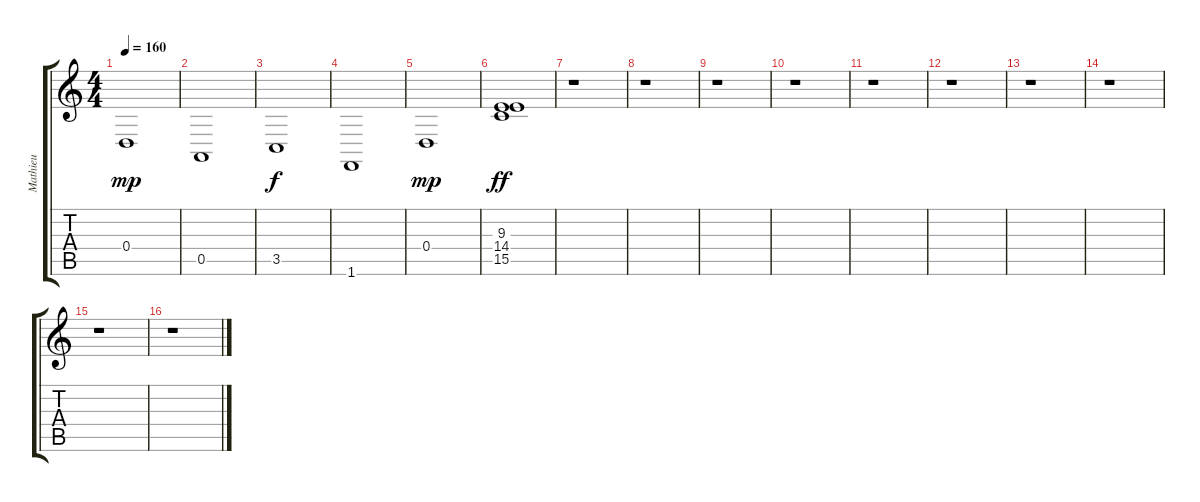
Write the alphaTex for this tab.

\track ("Mathieu" "Mathieu") {instrument synthstrings2}
\staff {score tabs}
\tuning (E4 B3 G3 D3 A2 E2) {hide}
\ts (4 4)
\tempo 160
\clef g2
\ks c
0.4.1{dy mp} |
0.5.1 |
3.5.1{dy f} |
1.6.1 |
0.4.1{dy mp} |
(9.3 14.4 15.5).1{dy ff} |
r.1 |
r.1 |
r.1 |
r.1 |
r.1 |
r.1 |
r.1 |
r.1 |
r.1 |
r.1
